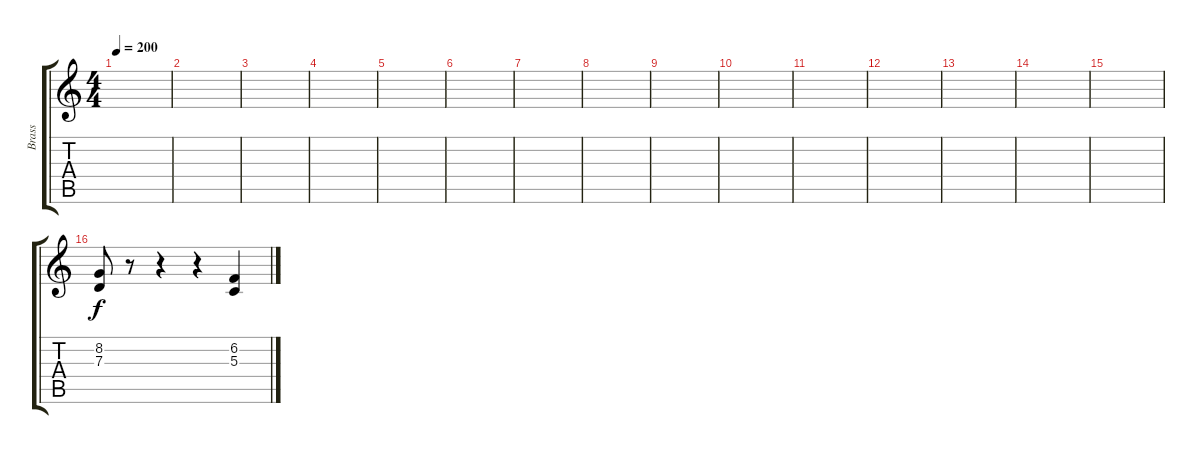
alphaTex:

\track ("Brass" "Brass") {instrument trumpet}
\staff {score tabs}
\tuning (E4 B3 G3 D3 A2 E2) {hide}
\ts (4 4)
\tempo 200
\clef g2
\ks c
|
|
|
|
|
|
|
|
|
|
|
|
|
|
|
(8.2 7.3).8 r.8 r.4 r.4 (6.2 5.3).4
